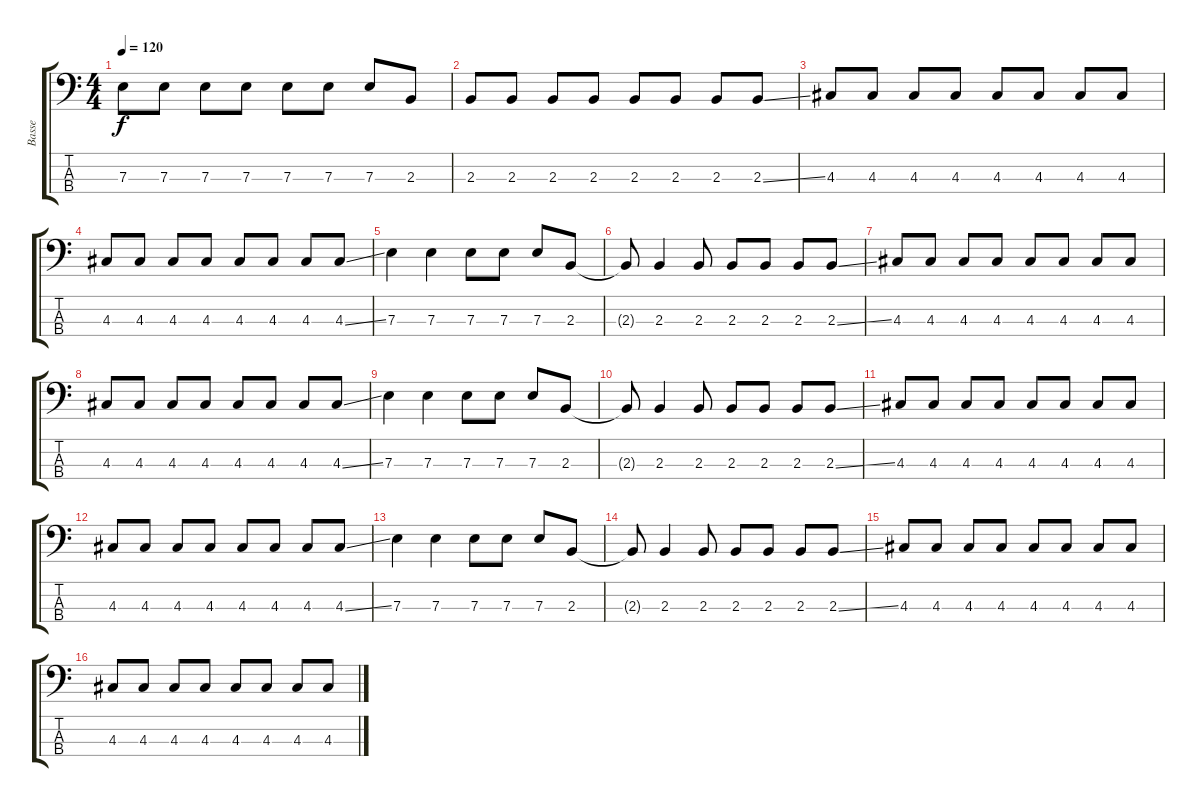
\track ("Basse" "Basse") {instrument fretlessbass}
\staff {score tabs}
\tuning (G2 D2 A1 E1) {hide}
\ts (4 4)
\tempo 120
\clef f4
\ks c
7.3.8{dy f} 7.3.8 7.3.8 7.3.8 7.3.8 7.3.8 7.3.8 2.3.8 |
2.3.8 2.3.8 2.3.8 2.3.8 2.3.8 2.3.8 2.3.8 2.3{ss}.8 |
4.3.8 4.3.8 4.3.8 4.3.8 4.3.8 4.3.8 4.3.8 4.3.8 |
4.3.8 4.3.8 4.3.8 4.3.8 4.3.8 4.3.8 4.3.8 4.3{ss}.8 |
7.3.4 7.3.4 7.3.8 7.3.8 7.3.8 2.3.8 |
2.3{t}.8 2.3.4 2.3.8 2.3.8 2.3.8 2.3.8 2.3{ss}.8 |
4.3.8 4.3.8 4.3.8 4.3.8 4.3.8 4.3.8 4.3.8 4.3.8 |
4.3.8 4.3.8 4.3.8 4.3.8 4.3.8 4.3.8 4.3.8 4.3{ss}.8 |
7.3.4 7.3.4 7.3.8 7.3.8 7.3.8 2.3.8 |
2.3{t}.8 2.3.4 2.3.8 2.3.8 2.3.8 2.3.8 2.3{ss}.8 |
4.3.8 4.3.8 4.3.8 4.3.8 4.3.8 4.3.8 4.3.8 4.3.8 |
4.3.8 4.3.8 4.3.8 4.3.8 4.3.8 4.3.8 4.3.8 4.3{ss}.8 |
7.3.4 7.3.4 7.3.8 7.3.8 7.3.8 2.3.8 |
2.3{t}.8 2.3.4 2.3.8 2.3.8 2.3.8 2.3.8 2.3{ss}.8 |
4.3.8 4.3.8 4.3.8 4.3.8 4.3.8 4.3.8 4.3.8 4.3.8 |
4.3.8 4.3.8 4.3.8 4.3.8 4.3.8 4.3.8 4.3.8 4.3{ss}.8
